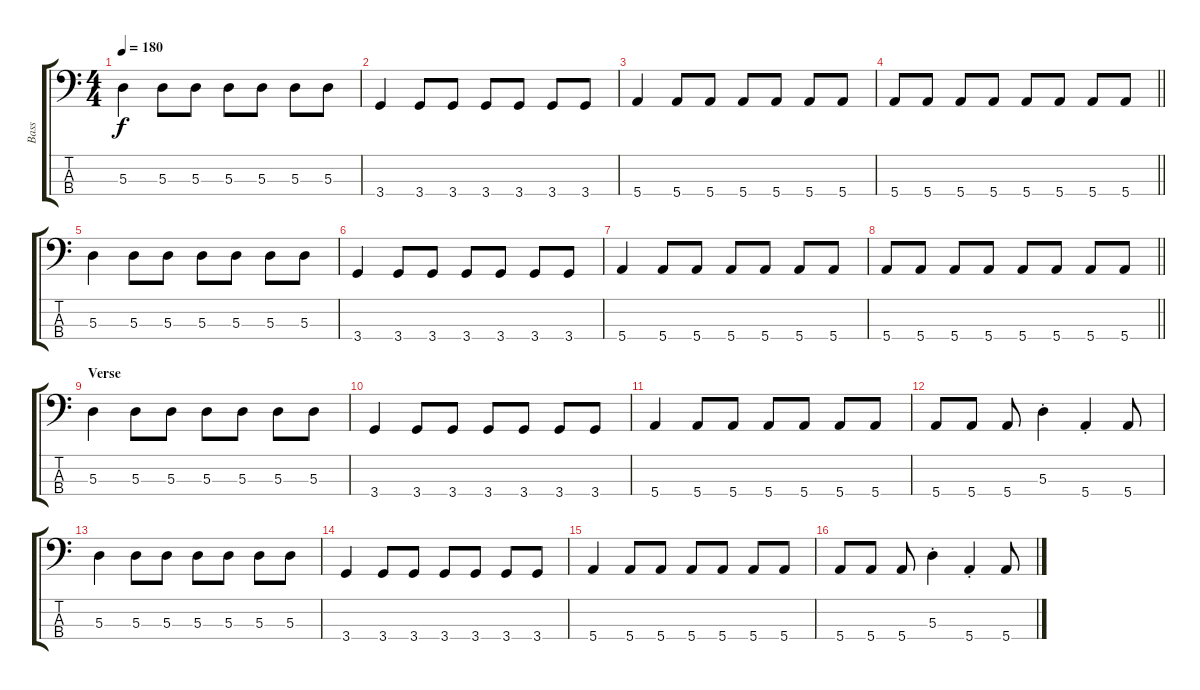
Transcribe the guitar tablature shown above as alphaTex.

\track ("Bass" "Bass") {instrument electricbasspick}
\staff {score tabs}
\tuning (G2 D2 A1 E1) {hide}
\ts (4 4)
\tempo 180
\clef f4
\ks c
5.3.4{dy f} 5.3.8 5.3.8 5.3.8 5.3.8 5.3.8 5.3.8 |
3.4.4 3.4.8 3.4.8 3.4.8 3.4.8 3.4.8 3.4.8 |
5.4.4 5.4.8 5.4.8 5.4.8 5.4.8 5.4.8 5.4.8 |
\barLineRight lightlight
5.4.8 5.4.8 5.4.8 5.4.8 5.4.8 5.4.8 5.4.8 5.4.8 |
5.3.4 5.3.8 5.3.8 5.3.8 5.3.8 5.3.8 5.3.8 |
3.4.4 3.4.8 3.4.8 3.4.8 3.4.8 3.4.8 3.4.8 |
5.4.4 5.4.8 5.4.8 5.4.8 5.4.8 5.4.8 5.4.8 |
\barLineRight lightlight
5.4.8 5.4.8 5.4.8 5.4.8 5.4.8 5.4.8 5.4.8 5.4.8 |
\section ("" "Verse")
5.3.4 5.3.8 5.3.8 5.3.8 5.3.8 5.3.8 5.3.8 |
3.4.4 3.4.8 3.4.8 3.4.8 3.4.8 3.4.8 3.4.8 |
5.4.4 5.4.8 5.4.8 5.4.8 5.4.8 5.4.8 5.4.8 |
5.4.8 5.4.8 5.4.8 5.3{st}.4 5.4{st}.4 5.4.8 |
5.3.4 5.3.8 5.3.8 5.3.8 5.3.8 5.3.8 5.3.8 |
3.4.4 3.4.8 3.4.8 3.4.8 3.4.8 3.4.8 3.4.8 |
5.4.4 5.4.8 5.4.8 5.4.8 5.4.8 5.4.8 5.4.8 |
5.4.8 5.4.8 5.4.8 5.3{st}.4 5.4{st}.4 5.4.8
